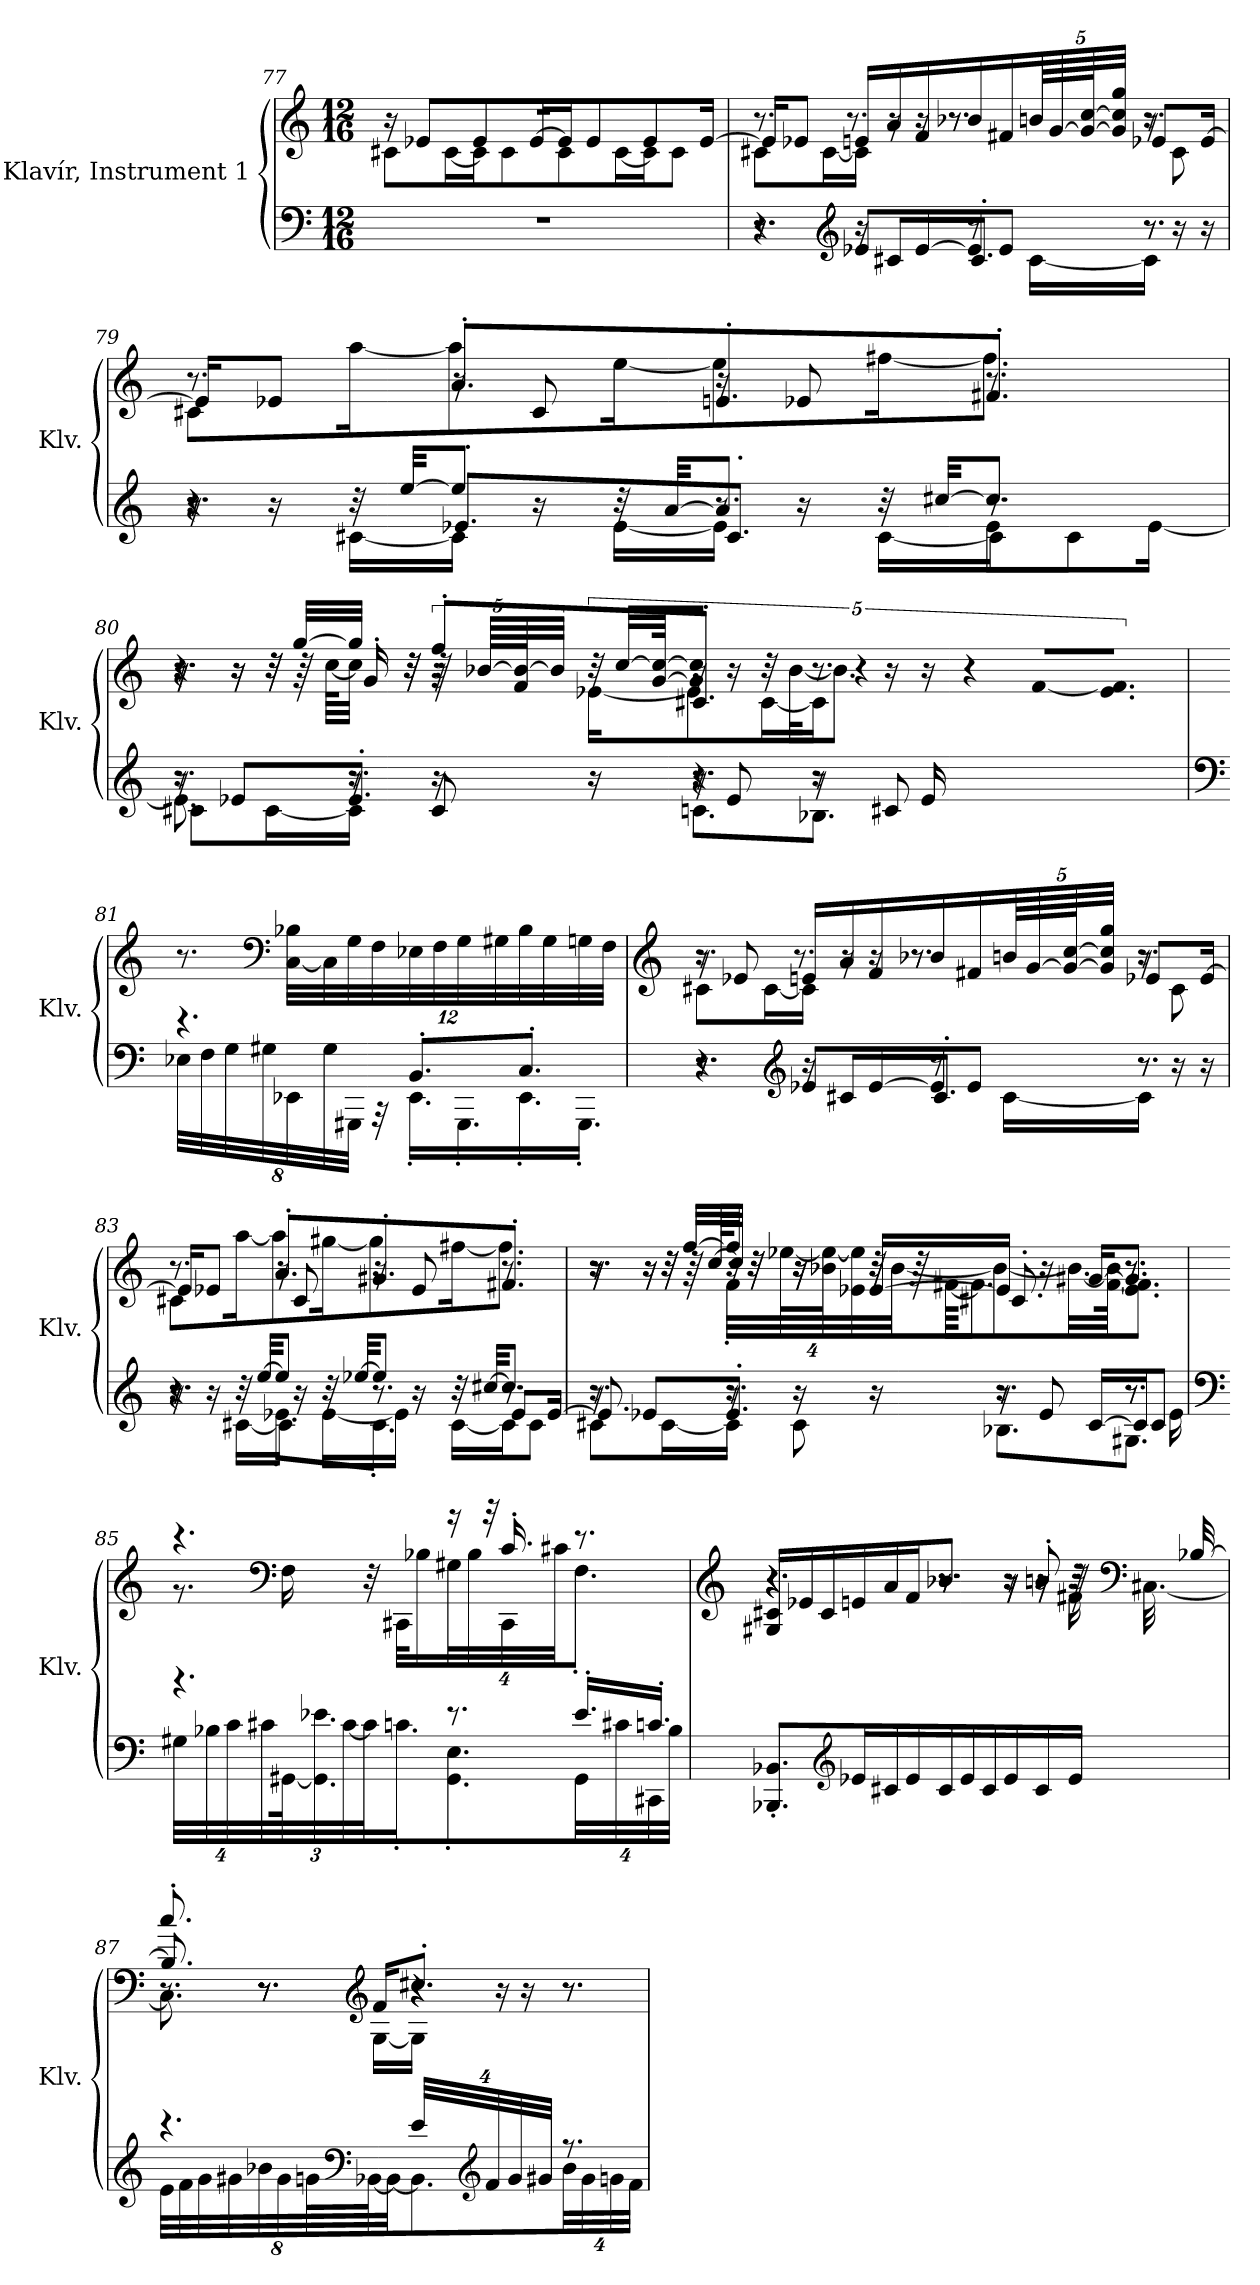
**kern	**kern
*part1	*part1
*staff2	*staff1
*I"Klavír, Instrument  1	*
*I'Klv.	*
!!LO:PB:g=z
*clefF4	*clefG2
*k[]	*k[]
*M12/16	*M12/16
=77	=77
*	*^
*	*	*^
2.r	2.r	8c#X\L	16r
.	.	.	8e-X/L
.	.	[16c#\L	.
.	.	16c#\J]	8e-/
.	.	8c#\	.
.	.	.	[16e-/L
.	.	8c#\	16e-/J]
.	.	.	8e-/
.	.	[16c#\L	.
.	.	16c#\J]	8e-/
.	.	8c#\J	.
.	.	.	[16e-/Jk
=78	=78	=78	=78
*^	*	*	*
*	*^	*	*	*
8.r	4.r	8.r	8.r	8c#X\L	16e-/KL]
.	.	.	.	.	8e-X/J
.	.	.	.	[16c#\L	.
*clefG2	*	*	*	*	*
*	*	*	*MM90	*	*
8e-X/L	.	16r	16en/LL	16c#\JJ]	8.r
*	*	*	*MM120	*	*
.	.	8c#X/L	16a/	16r	.
[16e-/L	.	.	16f/	16r	.
16e-/J]	8r	8.c#'/J	16b-X/	8.r	8.r
8e-/J	.	.	16f#X/	.	.
*	*	*	*Xbrackettup	*	*
*	*	*	*MM40	*	*
.	[16c#\LL	.	80bn/LL	.	.
.	.	.	[80g/	.	.
.	.	.	80g/_ [80cc/J	.	.
.	.	.	40g/] 40cc/] 40gg/JJJ	.	.
8.r	16c#\JJ]	8.r	8.r	16r	8e-X/L
.	16r	.	.	8c#\	.
.	16r	.	.	.	[16e-/Jk
!!LO:LB:g=z	!!	!!
=79	=79	=79	=79	=79	=79
*	*	*^	*	*	*
16r	4.r	8.r	8r	8.r	8c#X\L	16e-/KL]
16r	.	.	.	.	.	8e-X/J
*	*	*	*	*MM130	*	*
32r	.	.	[16c#X\LL	.	[16aa\K	.
[32ee/KKL	.	.	.	.	.	.
*	*	*	*	*MM110	*	*
8ee/J]	.	8.e-X'/L	16c#\JJ]	8.a'/L	8aa\]	16r
.	.	.	16r	.	.	8c#/
*	*	*	*	*MM130	*	*
32r	.	.	[16e-\LL	.	[16ee\K	.
[32a/KKL	.	.	.	.	.	.
8a/J]	8.r	8.c#'/J	16e-\JJ]	8.en'/	8ee\]	16r
.	.	.	16r	.	.	8e-X/
32r	.	.	[16c#\LL	.	[16ff#X\K	.
[32cc#X/KKL	.	.	.	.	.	.
*	*	*	*	*MM110	*	*
8.cc#/J]	8e-\L	8.r	16c#\J]	8.f#X'/J	8.ff#\J]	8.r
.	.	.	8c#\J	.	.	.
.	[16e-\Jk	.	.	.	.	.
!!LO:LB:g=z
=80	=80	=80	=80	=80	=80	=80
*	*	*	*	*	*	*^
16r	8.e-\]	8.r	8c#X\L	16r	4.r	8.r	16r
*	*	*	*	*MM104	*	*	*
8e-X/L	.	.	.	16r	.	.	16r
.	.	.	[16c#\L	32r	.	.	32r
.	.	.	.	[32gg/LLL	.	.	64r
.	.	.	.	.	.	.	[64cc\KLLL
*	*	*	*	*MM90	*	*	*
8.e-'/J	8.r	16r	16c#\JJ]	32gg/JJJ]	.	16g'/	32cc\JJJ]
.	.	.	.	32r	.	.	32r
*	*	*	*	*	*	*brackettup	*
.	.	8c#/	16r	8ff'/L	.	80r	16r
.	.	.	.	.	.	[80b-X/LLLL	.
.	.	.	.	.	.	80f/ 80b-/_J	.
.	.	.	.	.	.	40b-/JJJ]	.
*	*	*	*	*MM76	*	*	*
.	.	.	16r	.	.	40r	[16e-X\KL
.	.	.	.	.	.	[40cc/LLL	.
.	.	.	.	.	.	[80g/ 80cc/_JJK	.
*	*	*	*	*MM70	*	*	*
8.r	4.r	16r	8.cn\L	8.c#X'/J	16r	8g/] 8cc/]J	8e-\]
*	*	*	*	*MM67	*	*	*
.	.	8e-/	.	.	16r	.	.
.	.	.	.	.	32r	32r	[16c#\L
.	.	.	.	.	[32b-\KKL	64r	.
.	.	.	.	.	.	[64f/KKKL	.
*	*	*	*	*MM60	*	*	*
16r	.	8r	8.B-X\J	8.r	8.b-\J]	8.e-/ 8.f/]J	16c#\JJ]
8c#X/	.	.	.	.	.	.	16r
*	*	*	*	*MM54	*	*	*
.	.	16e-/	.	.	.	.	16r
*v	*v	*v	*v	*	*	*	*
*	*v	*v	*v	*v
!!LO:LB:g=z
=81	=81
*clefF4	*
*^	*
*	*Xbrackettup	*
*v	*v	*
*	*MM70
*^	*
4.r	64%3E-X\LL	8.r
.	64%3F\	.
.	64%3G\	.
.	64%3G#X\	.
*	*	*clefF4
*	*brackettup	*Xbrackettup
.	64%3EE-X\	[64%3C\ 64%3B-X\LL
.	64%3G#\	64%3C\]
.	64%3GGG#X\JJ	64%3G\
.	64%3r	64%3F\
8.BB'/L	16.EE-'\LL	64%3E-X\
.	.	64%3F\
.	16.GGG#'\	64%3G\
.	.	64%3G#X\
*	*	*MM100
8.C'/J	16.EE-'\	64%3B-\
*	*	*MM90
.	.	64%3G#\
.	16.GGG#'\JJ	64%3Gn\
*	*	*MM80
.	.	64%3F\JJ
*v	*v	*
!!LO:LB:g=z
=82	=82
*	*clefG2
*	*MM90
*^	*^
*	*^	*	*^
8.r	4.r	8.r	8.r	8c#X\L	16r
.	.	.	.	.	8e-X/
*	*	*	*MM120	*	*
.	.	.	.	[16c#\L	.
*clefG2	*	*	*	*	*
*	*	*	*MM90	*	*
8e-X/L	.	16r	16en/LL	16c#\JJ]	8.r
*	*	*	*MM120	*	*
.	.	8c#X/L	16a/	16r	.
[16e-/L	.	.	16f/	16r	.
16e-/J]	8r	8.c#'/J	16b-X/	8.r	8.r
8e-/J	.	.	16f#X/	.	.
*	*	*	*MM30	*	*
.	[16c#\LL	.	80bn/LL	.	.
.	.	.	[80g/	.	.
.	.	.	80g/_ [80cc/J	.	.
.	.	.	40g/] 40cc/] 40gg/JJJ	.	.
8.r	16c#\JJ]	8.r	8.r	16r	8e-X/L
.	16r	.	.	8c#\	.
.	16r	.	.	.	[16e-/Jk
!!LO:LB:g=z	!!	!!
=83	=83	=83	=83	=83	=83
*	*	*^	*	*	*
16r	8.r	4.r	8r	8.r	8c#X\L	16e-/KL]
16r	.	.	.	.	.	8e-X/J
32r	.	.	[16c#X\LL	.	[16aa\K	.
[32ee/KKL	.	.	.	.	.	.
8ee/J]	8.e-X'\L	.	16c#\JJ]	8.a'/L	8aa\]	16r
.	.	.	16r	.	.	8c#/
32r	.	.	[16e-\LL	.	[16gg#X\K	.
[32ee-X/KKL	.	.	.	.	.	.
8ee-/J]	8.c#'\J	8.r	16e-\JJ]	8.g#X'/	8gg#\]	16r
.	.	.	16r	.	.	8e-/
32r	.	.	[16c#\LL	.	[16ff#X\K	.
[32cc#X/KKL	.	.	.	.	.	.
8.cc#/J]	8.r	8e-/L	16c#\J]	8.f#X'/J	8.ff#\J]	8.r
.	.	.	8c#\J	.	.	.
.	.	[16e-/Jk	.	.	.	.
*	*	*	*	*v	*v	*v
!!LO:PB:g=z
=84	=84	=84	=84	=84
*	*	*	*	*MM100
*	*	*	*	*^
*	*	*	*	*	*^
*	*	*	*	*	*	*^
16r	8.r	8.e-/]	8c#X\L	16r	8.r	16r	8.r
8e-X/L	.	.	.	16r	.	16r	.
.	.	.	[16c#\L	32r	.	32r	.
.	.	.	.	[32ff/LLL	.	64r	.
.	.	.	.	.	.	[64cc/KLLL	.
*	*	*	*	*MM90	*	*	*
8.e-'/J	16r	8.r	16c#\JJ]	32ff/JJJ]	64%3f'\LL	32cc/JJJ]	16r
.	.	.	.	32r	.	32r	.
.	.	.	.	.	[128%3ee-X\L	.	.
.	8c#\	.	16r	16r	.	16r	16r
.	.	.	.	.	128%3b-X\ 128%3ee-\_J	.	.
*	*	*	*	*MM80	*	*	*
.	.	.	.	.	64%3e-X\ 64%3ee-\]	.	.
.	.	.	16r	[16e-/LL	.	16r	32r
.	.	.	.	.	[64%3b-\J	.	.
.	.	.	.	.	.	.	64r
.	.	.	.	.	.	.	[64f#X\KKKL
*	*	*	*	*MM70	*	*	*
16r	8.r	8r	8.B-X\L	16e-/JJ]	8b-\_	8.c#X'/	8.f#\J]
8e-/	.	.	.	16r	.	.	.
.	.	[16c#/LL	.	[16g#X/KL	32.b-\LL_	.	.
.	.	.	.	.	[64f#\ 64b-\]JJK	.	.
*	*	*	*	*MM60	*	*	*
8.r	8r	16c#/J]	8.G#X\J	8.g#/J]	8.e-\ 8.f#\]J	8.r	8.r
.	.	8c#/J	.	.	.	.	.
.	16e-\	.	.	.	.	.	.
*v	*v	*v	*v	*	*	*	*
*	*v	*v	*v	*v
!!LO:LB:g=z
=85	=85
*clefF4	*
*^	*
*	*Xbrackettup	*
*v	*v	*
*	*MM90
*^	*^
4.r	64%3G#X\LL	4.r	8.r
.	64%3B-X\	.	.
.	64%3c\	.	.
.	64%3c#X\	.	.
*	*	*clefF4	*
.	[96GG#X\KL	.	16F\
.	48.GG#\] 48.e-X\	.	.
.	[48c#\	.	.
*	*	*MM117	*
.	32c#\J]	.	32r
.	16.cn'\J	.	32CC#X\KLL
.	.	.	16B-X\
*	*	*MM114	*
8.r	8.GG#\' 8.E\'	16r	64%3G#X\
.	.	.	64%3B-\
.	.	32r	.
.	.	16.c'/	64%3CC#\
.	.	.	64%3c#X\J
*	*	*MM100	*
16.e-'/LL	64%3GG#\L	8.r	8.F'\J
.	64%3c#X\	.	.
16.cn'/JJ	64%3CC#X\	.	.
.	64%3B-\JJ	.	.
*v	*v	*	*
*	*v	*v
!!LO:LB:g=z
=86	=86
*	*clefG2
*	*MM80
*	*^
*	*	*^
*	*	*	*^
8.BBB-X/' 8.BB-X/'L	16G#X/ 16c#X/LL	4.r	4.r	4.r
*	*MM120	*	*	*
.	16e-X/	.	.	.
*	*MM117	*	*	*
.	16c#/	.	.	.
*clefG2	*	*	*	*
*	*MM150	*	*	*
16e-X/L	16en/	.	.	.
*	*MM146	*	*	*
16c#X/	16a/	.	.	.
16e-/	16f/J	.	.	.
16c#/	8.b-X/J	8.r	8.r	8.r
16e-/	.	.	.	.
16c#/	.	.	.	.
16e-/	16r	8r	16r	16r
16c#/	8bn'/	.	16r	16r
*	*MM70	*	*	*
16e-/JJ	.	16f#X\	32r	64r
*	*clefF4	*	*	*
.	.	.	.	[32.C#X\
.	.	.	[32B-X/	.
!!LO:LB:g=z	!!	!!	!!
=87	=87	=87	=87	=87
*	*MM120	*	*	*
*^	*	*	*	*
4.r	64%3e\LL	8.cc'/	8.r	8.B-/]	8.C#\]
.	64%3f\	.	.	.	.
.	64%3g\	.	.	.	.
.	64%3g#X\	.	.	.	.
.	64%3b-X\	8r	8r	8.r	8.r
.	64%3g#\	.	.	.	.
.	128%3gn\L	.	.	.	.
*clefF4	*	*	*	*	*
.	[128%3BB-X\J	.	.	.	.
*	*	*clefG2	*	*	*
.	.	16f/KL	[16G\LL	.	.
.	64%3BB-\J_	.	.	.	.
64%3e/LL	8.BB-\]	8.cc#X'/J	16G\JJ]	4.r	4.r
*clefG2	*	*	*	*	*
64%3f/	.	.	.	.	.
.	.	.	16r	.	.
64%3g/	.	.	.	.	.
.	.	.	16r	.	.
64%3g#X/JJ	.	.	.	.	.
8.r	64%3b-\L	8.r	8.r	.	.
.	64%3g#\	.	.	.	.
.	64%3gn\	.	.	.	.
.	64%3f\JJ	.	.	.	.
*v	*v	*	*	*	*
*	*v	*v	*v	*v
=	=
*-	*-
